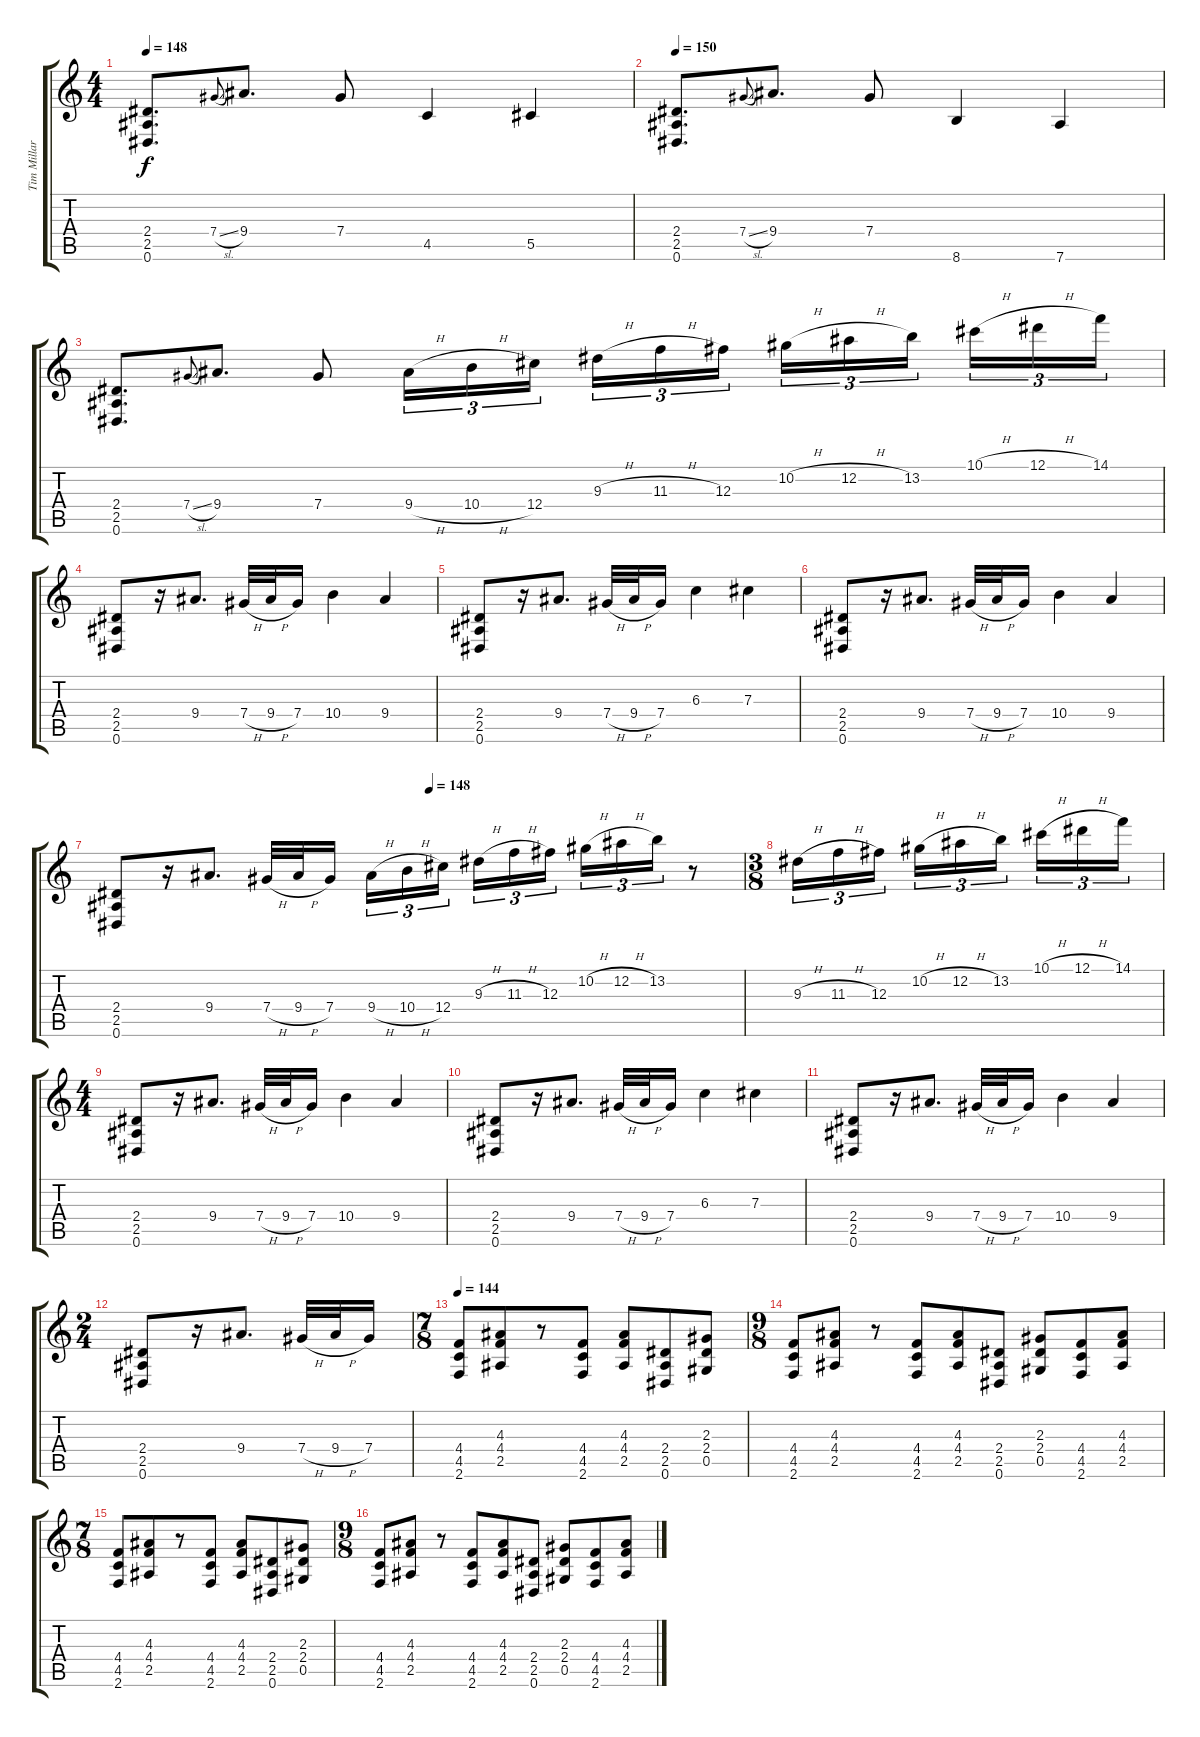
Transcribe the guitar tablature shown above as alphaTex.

\track ("Tim Millar" "Tim Millar") {instrument distortionguitar}
\staff {score tabs}
\tuning (Eb4 Bb3 Gb3 Db3 Ab2 Eb2) {hide}
\ts (4 4)
\tempo 148
\clef g2
\ks c
(2.4 2.5 0.6).8{d dy f} 7.4{sl}.8{gr onbeat} 9.4.8{d} 7.4.8 4.5.4 5.5.4 |
\tempo 150
(2.4 2.5 0.6).8{d} 7.4{sl}.8{gr onbeat} 9.4.8{d} 7.4.8 8.6.4 7.6.4 |
(2.4 2.5 0.6).8{d} 7.4{sl}.8{gr onbeat} 9.4.8{d} 7.4.8 9.4{h}.16{tu (3 2)} 10.4{h}.16{tu (3 2)} 12.4.16{tu (3 2) beam splitsecondary} 9.3{h}.16{tu (3 2)} 11.3{h}.16{tu (3 2)} 12.3.16{tu (3 2)} 10.2{h}.16{tu (3 2)} 12.2{h}.16{tu (3 2)} 13.2.16{tu (3 2) beam splitsecondary} 10.1{h}.16{tu (3 2)} 12.1{h}.16{tu (3 2)} 14.1.16{tu (3 2)} |
(2.4 2.5 0.6).8 r.16 9.4.8{d} 7.4{h}.32 9.4{h}.32 7.4.16 10.4.4 9.4.4 |
(2.4 2.5 0.6).8 r.16 9.4.8{d} 7.4{h}.32 9.4{h}.32 7.4.16 6.3.4 7.3.4 |
(2.4 2.5 0.6).8 r.16 9.4.8{d} 7.4{h}.32 9.4{h}.32 7.4.16 10.4.4 9.4.4 |
\tempo (148 0.5)
(2.4 2.5 0.6).8 r.16 9.4.8{d} 7.4{h}.32 9.4{h}.32 7.4.16 9.4{h}.16{tu (3 2)} 10.4{h}.16{tu (3 2)} 12.4.16{tu (3 2) beam splitsecondary} 9.3{h}.16{tu (3 2)} 11.3{h}.16{tu (3 2)} 12.3.16{tu (3 2)} 10.2{h}.16{tu (3 2)} 12.2{h}.16{tu (3 2)} 13.2.16{tu (3 2)} r.8 |
\ts (3 8)
9.3{h}.16{tu (3 2)} 11.3{h}.16{tu (3 2)} 12.3.16{tu (3 2)} 10.2{h}.16{tu (3 2)} 12.2{h}.16{tu (3 2)} 13.2.16{tu (3 2)} 10.1{h}.16{tu (3 2)} 12.1{h}.16{tu (3 2)} 14.1.16{tu (3 2)} |
\ts (4 4)
(2.4 2.5 0.6).8 r.16 9.4.8{d} 7.4{h}.32 9.4{h}.32 7.4.16 10.4.4 9.4.4 |
(2.4 2.5 0.6).8 r.16 9.4.8{d} 7.4{h}.32 9.4{h}.32 7.4.16 6.3.4 7.3.4 |
(2.4 2.5 0.6).8 r.16 9.4.8{d} 7.4{h}.32 9.4{h}.32 7.4.16 10.4.4 9.4.4 |
\ts (2 4)
(2.4 2.5 0.6).8 r.16 9.4.8{d} 7.4{h}.32 9.4{h}.32 7.4.16 |
\ts (7 8)
\tempo 144
(4.4 4.5 2.6).8 (4.3 4.4 2.5).8 r.8 (4.4 4.5 2.6).8 (4.3 4.4 2.5).8 (2.4 2.5 0.6).8 (2.3 2.4 0.5).8 |
\ts (9 8)
(4.4 4.5 2.6).8 (4.3 4.4 2.5).8 r.8 (4.4 4.5 2.6).8 (4.3 4.4 2.5).8 (2.4 2.5 0.6).8 (2.3 2.4 0.5).8 (4.4 4.5 2.6).8 (4.3 4.4 2.5).8 |
\ts (7 8)
(4.4 4.5 2.6).8 (4.3 4.4 2.5).8 r.8 (4.4 4.5 2.6).8 (4.3 4.4 2.5).8 (2.4 2.5 0.6).8 (2.3 2.4 0.5).8 |
\ts (9 8)
(4.4 4.5 2.6).8 (4.3 4.4 2.5).8 r.8 (4.4 4.5 2.6).8 (4.3 4.4 2.5).8 (2.4 2.5 0.6).8 (2.3 2.4 0.5).8 (4.4 4.5 2.6).8 (4.3 4.4 2.5).8
